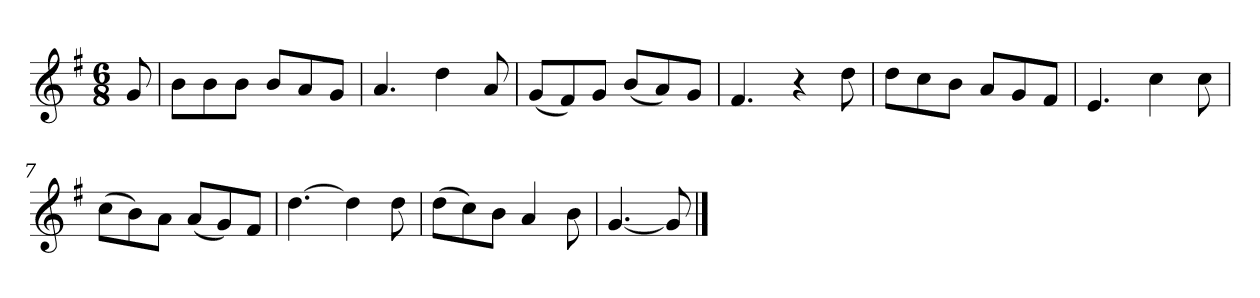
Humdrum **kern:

**kern
*part1
*staff1
*k[f#]
*M6/8
*MM120
=
8g
=1
8bL
8b
8bJ
8bL
8a
8gJ
=2
4.a
4dd
8a
=3
(8gL
8f#)
8gJ
(8bL
8a)
8gJ
=4
4.f#
4r
8dd
=5
8ddL
8cc
8bJ
8aL
8g
8f#J
=6
4.e
4cc
8cc
=7
(8ccL
8b)
8aJ
(8aL
8g)
8f#J
=8
[4.dd
4dd]
8dd
=9
(8ddL
8cc)
8bJ
4a
8b
=10
[4.g
8g]
==
*-
